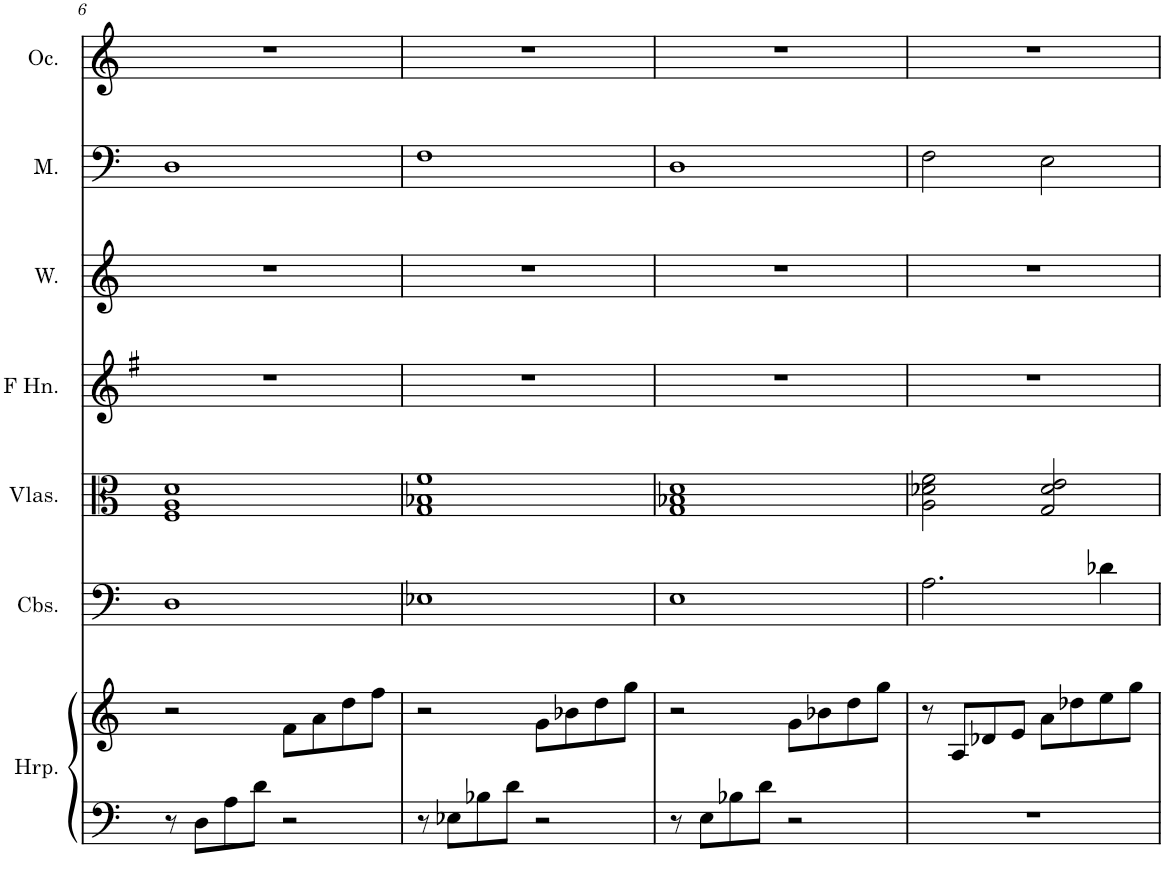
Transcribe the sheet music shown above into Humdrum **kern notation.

**kern	**kern	**kern	**kern	**kern	**kern	**kern	**kern
*part7	*part7	*part6	*part5	*part4	*part3	*part2	*part1
*staff8	*staff7	*staff6	*staff5	*staff4	*staff3	*staff2	*staff1
*I"Harp	*	*I"Contrabasses	*I"Violas	*I"Horn in F	*I"Women	*I"Men	*I"Ocarina
*I'Hrp.	*	*I'Cbs.	*I'Vlas.	*	*I'W.	*I'M.	*I'Oc.
!!LO:PB:g=z
*clefF4	*clefG2	*clefF4	*clefC3	*clefG2	*clefG2	*clefF4	*clefG2
*	*	*Trd7c12	*	*Trd4c7	*	*	*
*k[]	*k[]	*k[]	*k[]	*k[f#]	*k[]	*k[]	*k[]
*M4/4	*M4/4	*M4/4	*M4/4	*M4/4	*M4/4	*M4/4	*M4/4
=6	=6	=6	=6	=6	=6	=6	=6
8r	2r	1D	1F 1A 1d	1r	1r	1D	1r
8D\L	.	.	.	.	.	.	.
8A\	.	.	.	.	.	.	.
8d\J	.	.	.	.	.	.	.
2r	8f\L	.	.	.	.	.	.
.	8a\	.	.	.	.	.	.
.	8dd\	.	.	.	.	.	.
.	8ff\J	.	.	.	.	.	.
=7	=7	=7	=7	=7	=7	=7	=7
8r	2r	1E-X	1G 1B-X 1f	1r	1r	1F	1r
8E-X\L	.	.	.	.	.	.	.
8B-X\	.	.	.	.	.	.	.
8d\J	.	.	.	.	.	.	.
2r	8g\L	.	.	.	.	.	.
.	8b-X\	.	.	.	.	.	.
.	8dd\	.	.	.	.	.	.
.	8gg\J	.	.	.	.	.	.
=8	=8	=8	=8	=8	=8	=8	=8
8r	2r	1E	1G 1B-X 1d	1r	1r	1D	1r
8E\L	.	.	.	.	.	.	.
8B-X\	.	.	.	.	.	.	.
8d\J	.	.	.	.	.	.	.
2r	8g\L	.	.	.	.	.	.
.	8b-X\	.	.	.	.	.	.
.	8dd\	.	.	.	.	.	.
.	8gg\J	.	.	.	.	.	.
=9	=9	=9	=9	=9	=9	=9	=9
1r	8r	2.A\	2A\ 2d-X\ 2f\	1r	1r	2F\	1r
.	8A/L	.	.	.	.	.	.
.	8d-X/	.	.	.	.	.	.
.	8e/J	.	.	.	.	.	.
.	8a\L	.	2G/ 2d-/ 2e/	.	.	2E\	.
.	8dd-X\	.	.	.	.	.	.
.	8ee\	4d-X\	.	.	.	.	.
.	8gg\J	.	.	.	.	.	.
=	=	=	=	=	=	=	=
*-	*-	*-	*-	*-	*-	*-	*-
